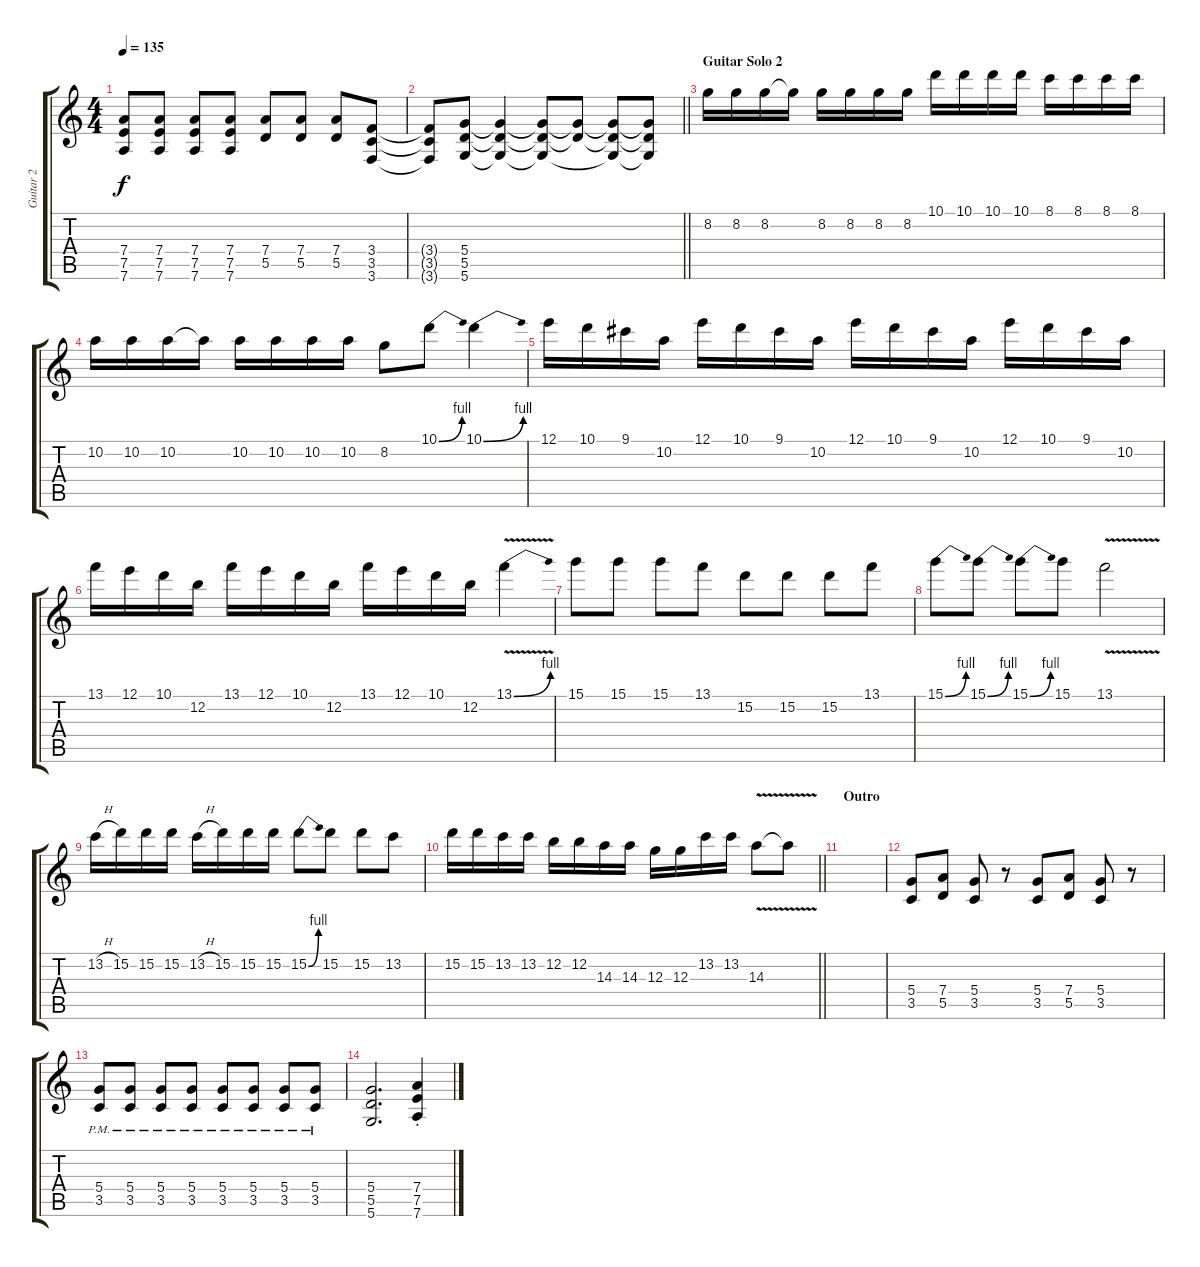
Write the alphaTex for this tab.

\track ("Guitar 2" "Guitar 2") {instrument overdrivenguitar}
\staff {score tabs}
\tuning (E4 B3 G3 D3 A2 D2) {hide}
\ts (4 4)
\tempo 135
\clef g2
\ks c
(7.4 7.5 7.6).8{dy f} (7.4 7.5 7.6).8 (7.4 7.5 7.6).8 (7.4 7.5 7.6).8 (7.4 5.5).8 (7.4 5.5).8 (7.4 5.5).8 (3.4 3.5 3.6).8 |
\barLineRight lightlight
(3.4{t} 3.5{t} 3.6{t}).8 (5.4 5.5 5.6).8 (5.4{t} 5.5{t} 5.6{t}).4 (5.4{t} 5.5{t} 5.6{t}).8 (5.4{t} 5.5{t}).8 (5.4{t} 5.5{t} 5.6{t}).8 (5.4{t} 5.5{t} 5.6{t}).8 |
\section ("" "Guitar Solo 2")
8.2.16 8.2.16 8.2.16 8.2{t}.16 8.2.16 8.2.16 8.2.16 8.2.16 10.1.16 10.1.16 10.1.16 10.1.16 8.1.16 8.1.16 8.1.16 8.1.16 |
10.2.16 10.2.16 10.2.16 10.2{t}.16 10.2.16 10.2.16 10.2.16 10.2.16 8.2.8 10.1{be (bend 0 0 60 4)}.8 10.1{be (bend 0 0 60 4)}.4 |
12.1.16 10.1.16 9.1.16 10.2.16 12.1.16 10.1.16 9.1.16 10.2.16 12.1.16 10.1.16 9.1.16 10.2.16 12.1.16 10.1.16 9.1.16 10.2.16 |
13.1.16 12.1.16 10.1.16 12.2.16 13.1.16 12.1.16 10.1.16 12.2.16 13.1.16 12.1.16 10.1.16 12.2.16 13.1{be (bend 0 0 60 4) v}.4 |
15.1.8 15.1.8 15.1.8 13.1.8 15.2.8 15.2.8 15.2.8 13.1.8 |
15.1{be (bend 0 0 60 4)}.8 15.1{be (bend 0 0 60 4)}.8 15.1{be (bend 0 0 60 4)}.8 15.1.8 13.1{v}.2 |
13.2{h}.16 15.2.16 15.2.16 15.2.16 13.2{h}.16 15.2.16 15.2.16 15.2.16 15.2{be (bend 0 0 60 4)}.8 15.2.8 15.2.8 13.2.8 |
\barLineRight lightlight
15.2.16 15.2.16 13.2.16 13.2.16 12.2.16 12.2.16 14.3.16 14.3.16 12.3.16 12.3.16 13.2.16 13.2.16 14.3{v}.8 14.3{t}.8 |
\section ("" "Outro")
|
(5.4 3.5).8 (7.4 5.5).8 (5.4 3.5).8 r.8 (5.4 3.5).8 (7.4 5.5).8 (5.4 3.5).8 r.8 |
(5.4{pm} 3.5{pm}).8 (5.4{pm} 3.5{pm}).8 (5.4{pm} 3.5{pm}).8 (5.4{pm} 3.5{pm}).8 (5.4{pm} 3.5{pm}).8 (5.4{pm} 3.5{pm}).8 (5.4{pm} 3.5{pm}).8 (5.4{pm} 3.5{pm}).8 |
(5.4 5.5 5.6).2{d} (7.4{st} 7.5{st} 7.6{st}).4
